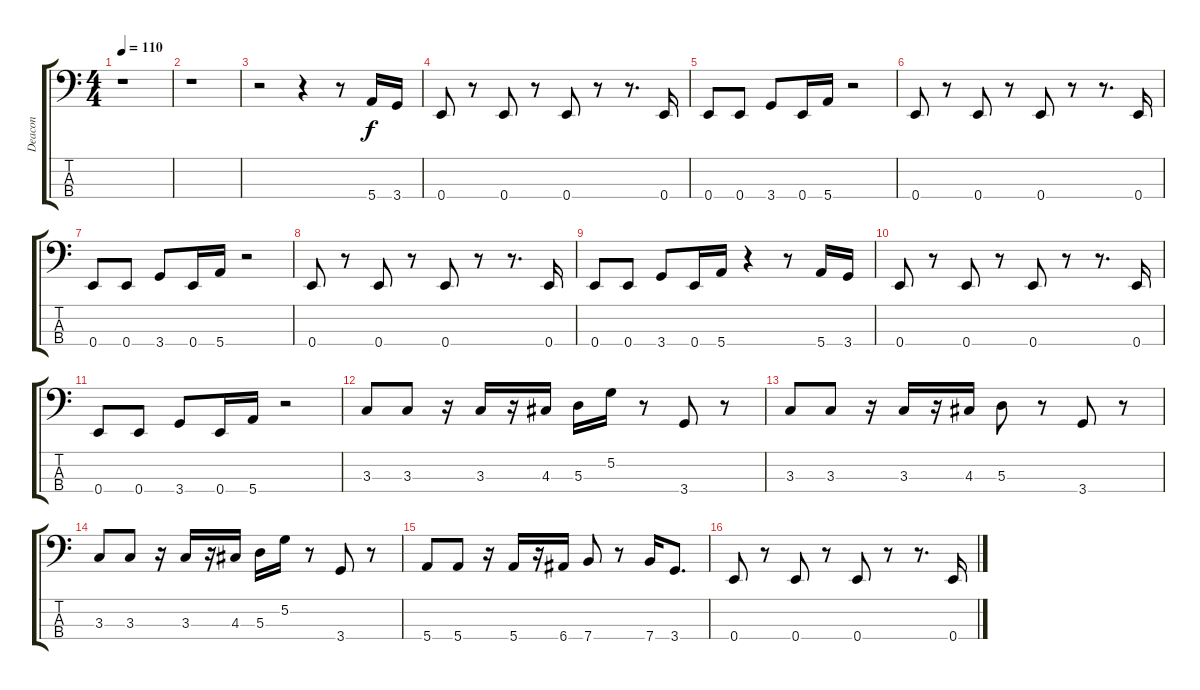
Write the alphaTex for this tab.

\track ("Deacon" "Deacon") {instrument electricbassfinger}
\staff {score tabs}
\tuning (G2 D2 A1 E1) {hide}
\ts (4 4)
\tempo 110
\clef f4
\ks c
r.1{dy f} |
r.1 |
r.2 r.4 r.8 5.4.16 3.4.16 |
0.4.8 r.8 0.4.8 r.8 0.4.8 r.8 r.8{d} 0.4.16 |
0.4.8 0.4.8 3.4.8 0.4.16 5.4.16 r.2 |
0.4.8 r.8 0.4.8 r.8 0.4.8 r.8 r.8{d} 0.4.16 |
0.4.8 0.4.8 3.4.8 0.4.16 5.4.16 r.2 |
0.4.8 r.8 0.4.8 r.8 0.4.8 r.8 r.8{d} 0.4.16 |
0.4.8 0.4.8 3.4.8 0.4.16 5.4.16 r.4 r.8 5.4.16 3.4.16 |
0.4.8 r.8 0.4.8 r.8 0.4.8 r.8 r.8{d} 0.4.16 |
0.4.8 0.4.8 3.4.8 0.4.16 5.4.16 r.2 |
3.3.8 3.3.8 r.16 3.3.16 r.16 4.3.16 5.3.16 5.2.16 r.8 3.4.8 r.8 |
3.3.8 3.3.8 r.16 3.3.16 r.16 4.3.16 5.3.8 r.8 3.4.8 r.8 |
3.3.8 3.3.8 r.16 3.3.16 r.16 4.3.16 5.3.16 5.2.16 r.8 3.4.8 r.8 |
5.4.8 5.4.8 r.16 5.4.16 r.16 6.4.16 7.4.8 r.8 7.4.16 3.4.8{d} |
0.4.8 r.8 0.4.8 r.8 0.4.8 r.8 r.8{d} 0.4.16
